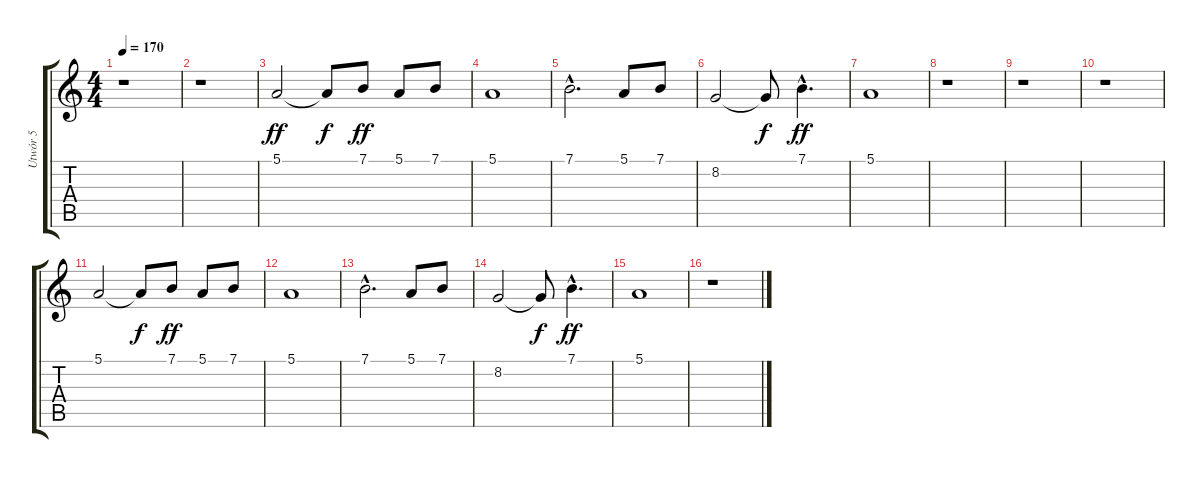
\track ("Utwór 5" "Utwór 5") {instrument lead6voice}
\staff {score tabs}
\tuning (E4 B3 G3 D3 A2 E2) {hide}
\ts (4 4)
\tempo 170
\clef g2
\ks c
r.1{dy ff} |
r.1 |
5.1.2{volume 9 balance 12} 5.1{t}.8{dy f} 7.1.8{dy ff} 5.1.8 7.1.8 |
5.1.1 |
7.1{hac}.2{d} 5.1.8 7.1.8 |
8.2.2 8.2{t}.8{dy f} 7.1{hac}.4{d dy ff} |
5.1.1 |
r.1 |
r.1 |
r.1 |
5.1.2 5.1{t}.8{dy f} 7.1.8{dy ff} 5.1.8 7.1.8 |
5.1.1 |
7.1{hac}.2{d} 5.1.8 7.1.8 |
8.2.2 8.2{t}.8{dy f} 7.1{hac}.4{d dy ff} |
5.1.1 |
r.1
